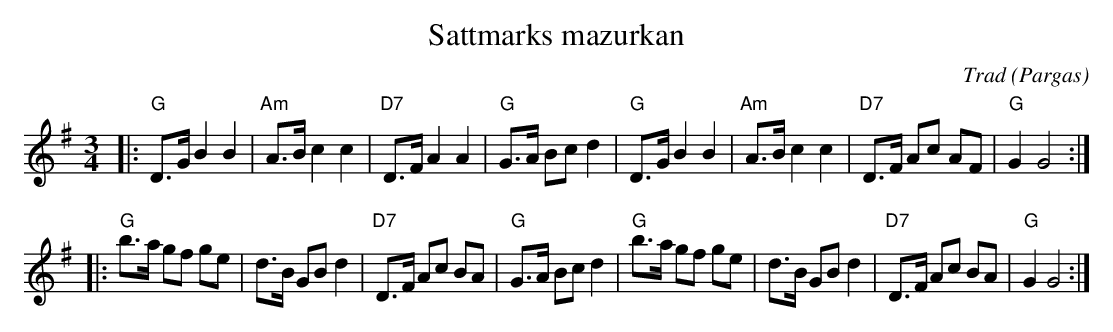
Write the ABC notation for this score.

X:1
T: Sattmarks mazurkan
C: Trad (Pargas)
M: 3/4
L: 1/8
K: G
|: "G"D>G B2 B2 | "Am"A>B c2 c2 | "D7"D>F A2 A2 | "G"G>A Bc d2 \
|  "G"D>G B2 B2 | "Am"A>B c2 c2 | "D7"D>F Ac AF | "G"G2 G4 :|
|: "G"b>a gf ge |     d>B GB d2 | "D7"D>F Ac BA | "G"G>A Bc d2 \
|  "G"b>a gf ge |     d>B GB d2 | "D7"D>F Ac BA | "G"G2 G4 :|
